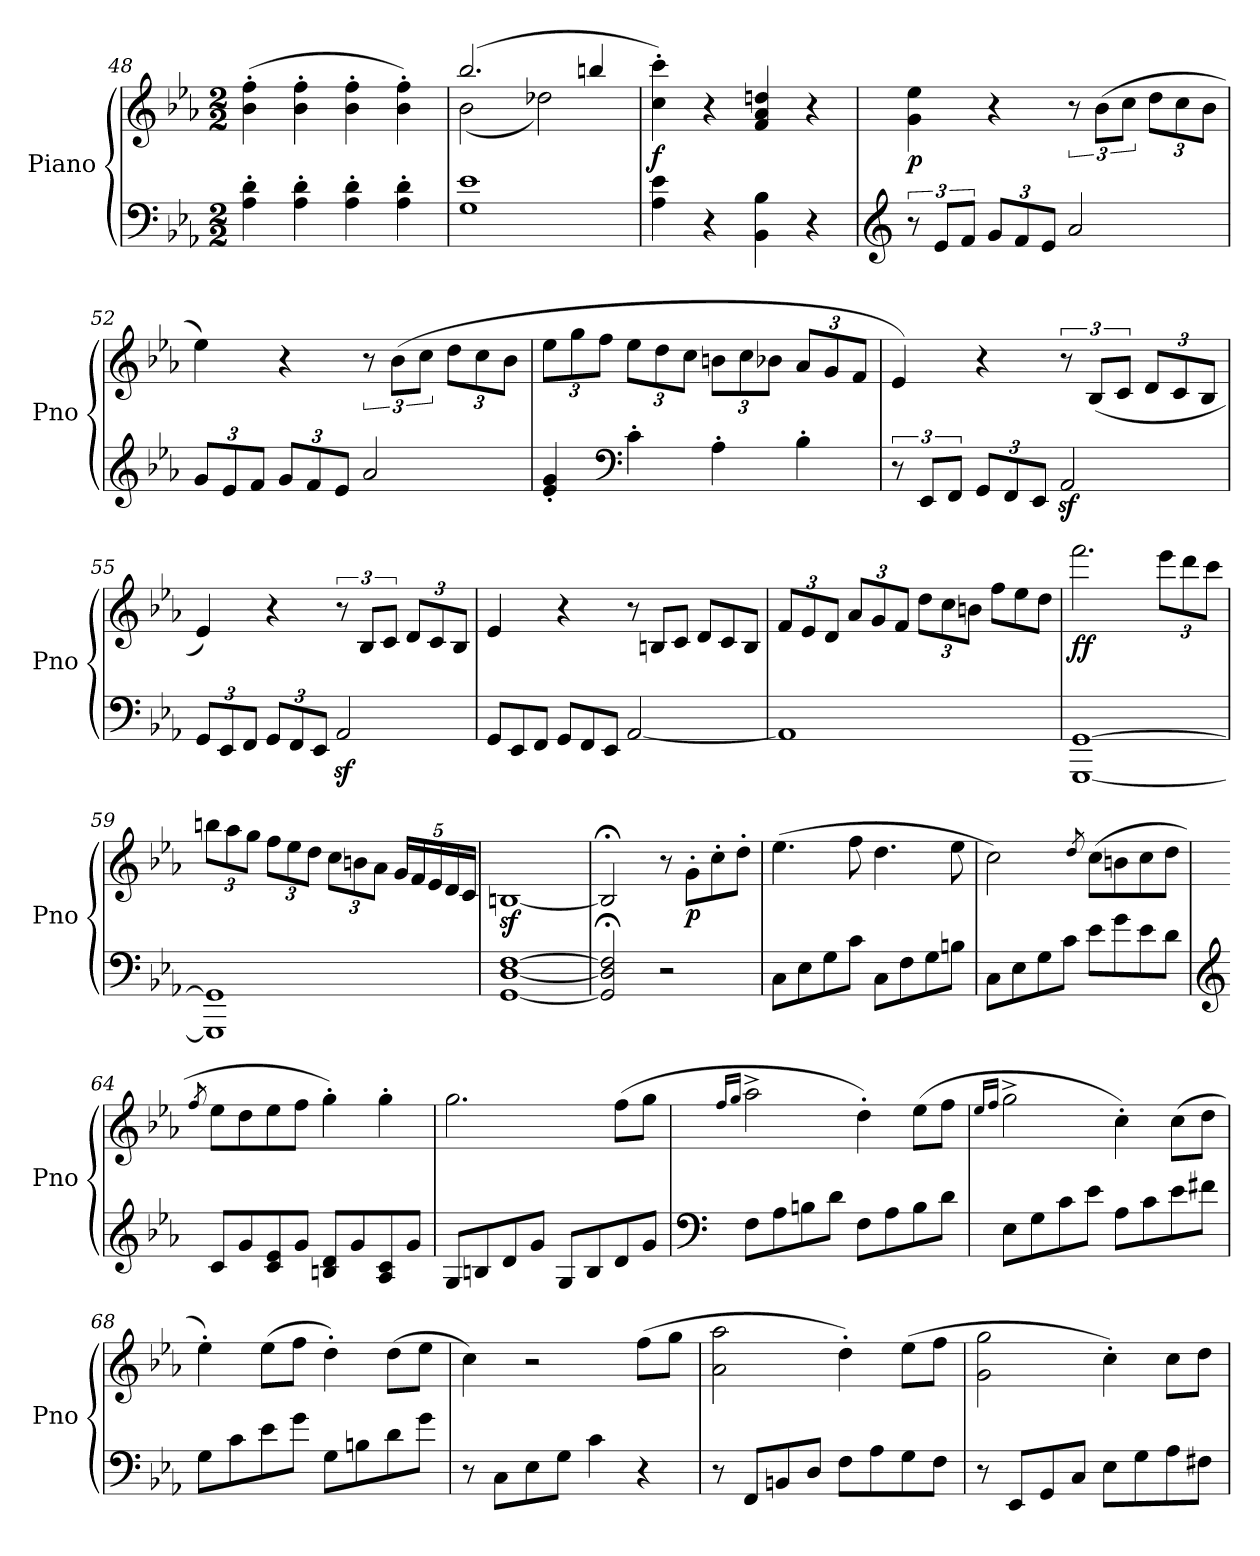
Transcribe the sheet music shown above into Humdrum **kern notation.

**kern	**kern	**dynam
*part1	*part1	*part1
*staff2	*staff1	*staff1/2
*I"Piano	*	*
*I'Pno	*	*
*clefF4	*clefG2	*
*k[b-e-a-]	*k[b-e-a-]	*
*M2/2	*M2/2	*
=48	=48	=48
4A-\' 4d\'	(>4b-\' 4ff\'	.
4A-\' 4d\'	4b-\' 4ff\'	.
4A-\' 4d\'	4b-\' 4ff\'	.
4A-\' 4d\'	4b-\' 4ff\')	.
=49	=49	=49
*	*^	*
!	!	!	!LO:DY:b
1G 1e-	(>2.bb-/	(<2b-\	other-dynamics
.	.	2dd-X\)	.
.	4bbn/	.	.
*	*v	*v	*
!!LO:PB:g=z
=50	=50	=50
!	!	!LO:DY:b
4A-\ 4e-\	4cc\' 4ccc\')	f
4r	4r	.
4BB-\ 4B-\	4f/ 4a-/ 4ddn/	.
4r	4r	.
=51	=51	=51
*clefG2	*	*
!	!	!LO:DY:b
12r	4g\ 4ee-\	p
12e-/L	.	.
12f/J	.	.
*Xbrackettup	*	*
12g/L	4r	.
12f/	.	.
12e-/J	.	.
2a-/	12r	.
.	(>12b-\L	.
.	12cc\J	.
*	*Xbrackettup	*
.	12dd\L	.
.	12cc\	.
.	12b-\J	.
=52	=52	=52
12g/L	4ee-\)	.
12e-/	.	.
12f/J	.	.
12g/L	4r	.
12f/	.	.
12e-/J	.	.
*	*brackettup	*
2a-/	12r	.
.	(>12b-\L	.
.	12cc\J	.
*	*Xbrackettup	*
.	12dd\L	.
.	12cc\	.
.	12b-\J	.
=53	=53	=53
4e-/' 4g/'	12ee-\L	.
.	12gg\	.
.	12ff\J	.
*clefF4	*	*
4c'\	12ee-\L	.
.	12dd\	.
.	12cc\J	.
4A-'\	12bn\L	.
.	12cc\	.
.	12b-X\J	.
4B-'\	12a-/L	.
.	12g/	.
.	12f/J	.
!!LO:LB:g=z
=54	=54	=54
*brackettup	*	*
12r	4e-/)	.
12EE-/L	.	.
12FF/J	.	.
*Xbrackettup	*	*
12GG/L	4r	.
12FF/	.	.
12EE-/J	.	.
*	*brackettup	*
2AA-z</	12r	.
.	(<12B-/L	.
.	12c/J	.
*	*Xbrackettup	*
.	12d/L	.
.	12c/	.
.	12B-/J	.
=55	=55	=55
12GG/L	4e-/)	.
12EE-/	.	.
12FF/J	.	.
12GG/L	4r	.
12FF/	.	.
12EE-/J	.	.
*	*brackettup	*
2AA-z</	12r	.
.	12B-/L	.
.	12c/J	.
*	*Xbrackettup	*
.	12d/L	.
.	12c/	.
.	12B-/J	.
=56	=56	=56
*Xtuplet	*	*
12GG/L	4e-/	.
12EE-/	.	.
12FF/J	.	.
12GG/L	4r	.
12FF/	.	.
12EE-/J	.	.
*	*Xtuplet	*
[2AA-/	12r	.
.	12Bn/L	.
.	12c/J	.
.	12d/L	.
.	12c/	.
.	12B/J	.
!!LO:LB:g=z
=57	=57	=57
*	*tuplet	*
1AA-]	12f/L	.
.	12e-/	.
.	12d/J	.
.	12a-/L	.
.	12g/	.
.	12f/J	.
.	12dd\L	.
.	12cc\	.
.	12bn\J	.
*	*Xtuplet	*
.	12ff\L	.
.	12ee-\	.
.	12dd\J	.
=58	=58	=58
!	!	!LO:DY:b
[1GGG [1GG	2.fff\	ff
*	*tuplet	*
.	12eee-\L	.
.	12ddd\	.
.	12ccc\J	.
=59	=59	=59
1GGG] 1GG]	12bbn\L	.
.	12aa-\	.
.	12gg\J	.
.	12ff\L	.
.	12ee-\	.
.	12dd\J	.
.	12cc\L	.
.	12bn\	.
.	12a-\J	.
.	20g/LL	.
.	20f/	.
.	20e-/	.
.	20d/	.
.	20c/JJ	.
=60	=60	=60
[1GG [1D [1F	[1Bnz<	.
=61	=61	=61
2GG/]; 2D/]; 2F/];	2B;</]	.
2r	8r	.
!	!	!LO:DY:b
.	8g'\L	p
.	8cc'\	.
.	8dd'\J	.
!!LO:LB:g=z
=62	=62	=62
8C\L	(>4.ee-\	.
8E-\	.	.
8G\	.	.
8c\J	8ff\	.
8C\L	4.dd\	.
8F\	.	.
8G\	.	.
8Bn\J	8ee-\	.
=63	=63	=63
8C\L	2cc\)	.
8E-\	.	.
8G\	.	.
8c\J	.	.
.	8qdd/	.
8e-\L	(>8cc\L	.
8g\	8bn\	.
8e-\	8cc\	.
8d\J	8dd\J	.
=64	=64	=64
*clefG2	*	*
.	8qff/	.
8c/L	8ee-\L	.
8g/	8dd\	.
8c/ 8e-/	8ee-\	.
8g/J	8ff\J	.
8Bn/ 8d/L	4gg'\)	.
8g/	.	.
8A-/ 8c/	4gg'\	.
8g/J	.	.
=65	=65	=65
8G/L	2.gg\	.
8Bn/	.	.
8d/	.	.
8g/J	.	.
8G/L	.	.
8B/	.	.
8d/	(>8ff\L	.
8g/J	8gg\J	.
!!LO:LB:g=z
=66	=66	=66
*clefF4	*	*
.	16qff/LL	.
.	16qgg/JJ	.
8F\L	2aa-^\	.
8A-\	.	.
8Bn\	.	.
8d\J	.	.
8F\L	4dd'\)	.
8A-\	.	.
8B\	(>8ee-\L	.
8d\J	8ff\J	.
=67	=67	=67
.	16qee-/LL	.
.	16qff/JJ	.
8E-\L	2gg^\	.
8G\	.	.
8c\	.	.
8e-\J	.	.
8A-\L	4cc'\)	.
8c\	.	.
8e-\	(>8cc\L	.
8f#X\J	8dd\J	.
=68	=68	=68
8G\L	4ee-'\)	.
8c\	.	.
8e-\	(>8ee-\L	.
8g\J	8ff\J	.
8G\L	4dd'\)	.
8Bn\	.	.
8d\	(>8dd\L	.
8g\J	8ee-\J	.
=69	=69	=69
8r	4cc\)	.
8C\L	.	.
8E-\	2r	.
8G\J	.	.
4c\	.	.
4r	(>8ff\L	.
.	8gg\J	.
!!LO:LB:g=z
=70	=70	=70
8r	2a-\ 2aa-\	.
8FF/L	.	.
8BBn/	.	.
8D/J	.	.
8F\L	4dd'\)	.
8A-\	.	.
8G\	(>8ee-\L	.
8F\J	8ff\J	.
=71	=71	=71
8r	2g\ 2gg\	.
8EE-/L	.	.
8GG/	.	.
8C/J	.	.
8E-\L	4cc'\)	.
8G\	.	.
8A-\	8cc\L	.
8F#X\J	8dd\J	.
=	=	=
*-	*-	*-
